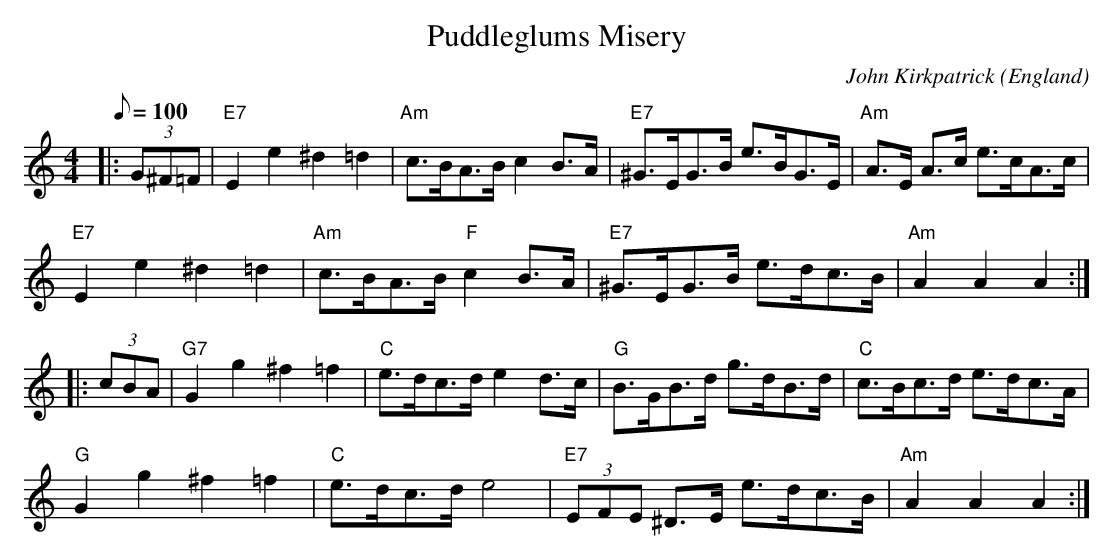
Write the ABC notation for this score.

X:1
T:Puddleglums Misery
O:England
M:4/4
L:1/8
Q:100
C:John Kirkpatrick
K:C
|:(3G^F=F|"E7"E2 e2 ^d2 =d2|"Am"c>BA>B c2 B>A|"E7"^G>EG>B e>BG>E|"Am"A>E A>c e>cA>c|
"E7"E2e2^d2=d2|"Am"c>BA>B "F"c2 B>A|"E7"^G>EG>B e>dc>B|"Am"A2A2A2:|
|:(3cBA|"G7"G2 g2 ^f2 =f2|"C"e>dc>d e2 d>c|"G"B>GB>d g>dB>d|"C"c>Bc>d e>dc>A|
"G"G2 g2 ^f2 =f2|"C"e>dc>de4|"E7"(3EFE ^D>E e>dc>B|"Am"A2 A2 A2:|
